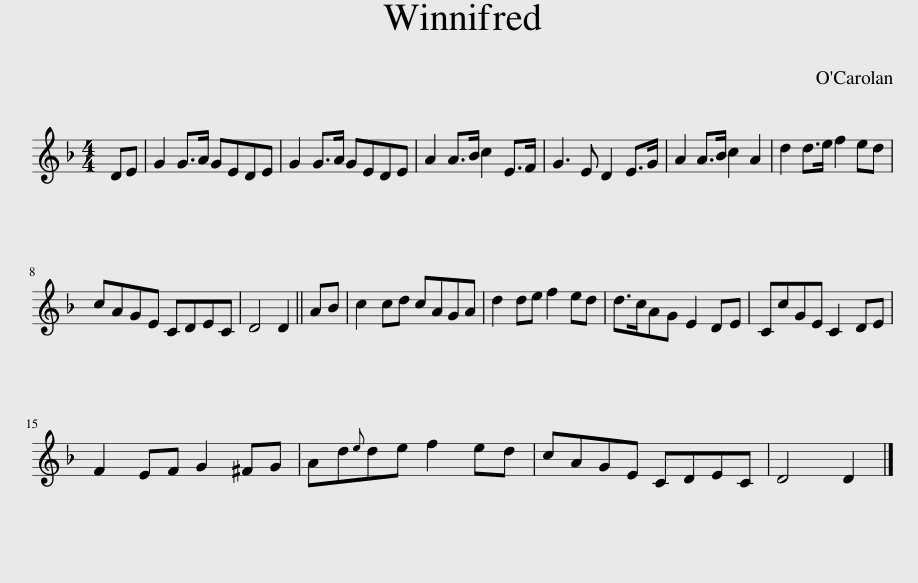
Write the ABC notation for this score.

X:1
L:1/8
M:4/4
I:linebreak $
K:Dmin
V:1 treble
V:1
 DE | G2 G>A GEDE | G2 G>A GEDE | A2 A>B c2 E>F | G3 E D2 E>G | %5
 A2 A>B c2 A2 | d2 d>e f2 ed |$ cAGE CDEC | D4 D2 || AB | %10
 c2 cd cAGA | d2 de f2 ed | d>cAG E2 DE | CcGE C2 DE |$ F2 EF G2 ^FG | %15
 Ad{e}de f2 ed | cAGE CDEC | D4 D2 |] %18
